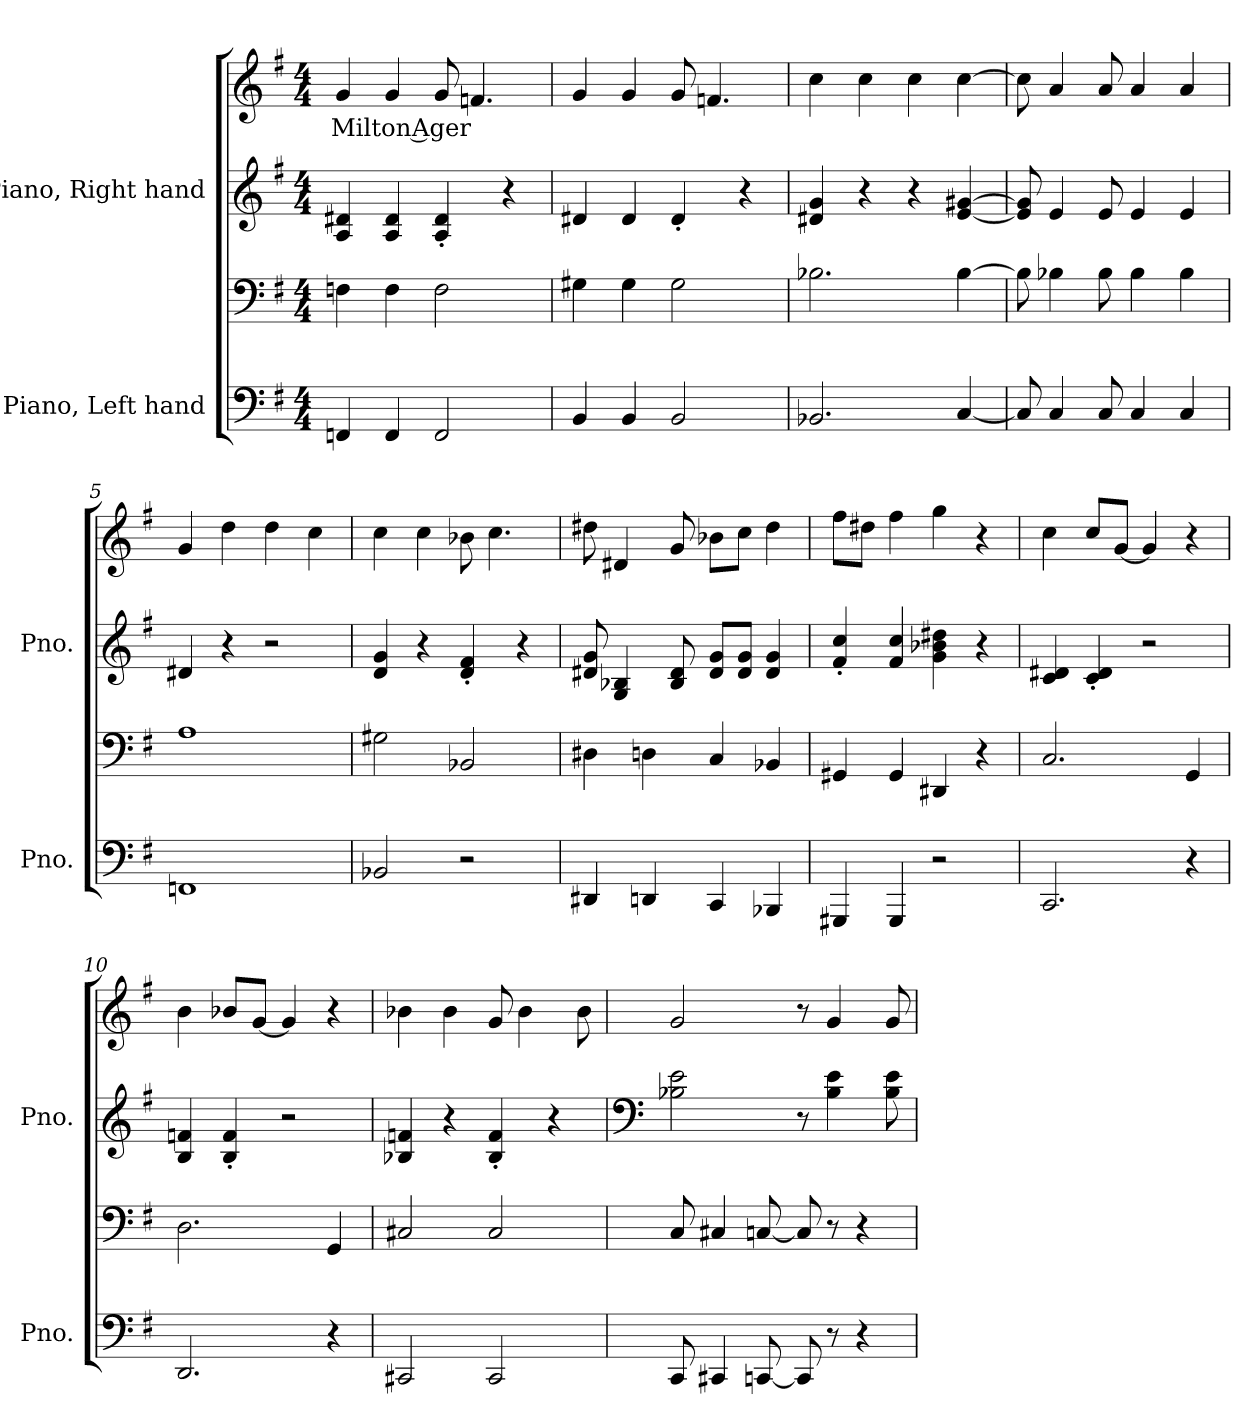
**kern	**kern	**kern	**kern	**text
*part2	*part2	*part1	*part1	*part1
*staff4	*staff3	*staff2	*staff1	*staff1
*I"Piano, Left hand	*	*I"Piano, Right hand	*	*
*I'Pno.	*	*I'Pno.	*	*
*clefF4	*clefF4	*clefG2	*clefG2	*
*k[f#]	*k[f#]	*k[f#]	*k[f#]	*
*M4/4	*M4/4	*M4/4	*M4/4	*
*MM120	*MM120	*MM120	*MM120	*
=1	=1	=1	=1	=1
!	!	!	!	!LO:LY:b
4FFn/	4Fn\	4A/ 4d#X/	4g/	Milton Ager
4FF/	4F\	4A/ 4d#/	4g/	.
2FF/	2F\	4A/' 4d#/'	8g/	.
.	.	.	4.fn/	.
.	.	4r	.	.
=2	=2	=2	=2	=2
4BB/	4G#X\	4d#X/	4g/	.
4BB/	4G#\	4d#/	4g/	.
2BB/	2G#\	4d#'/	8g/	.
.	.	.	4.fn/	.
.	.	4r	.	.
=3	=3	=3	=3	=3
2.BB-X/	2.B-X\	4d#X/ 4g/	4cc\	.
.	.	4r	4cc\	.
.	.	4r	4cc\	.
[4C/	[4B-\	[4e/ [4g#X/	[4cc\	.
=4	=4	=4	=4	=4
8C/]	8B-\]	8e/] 8g#/]	8cc\]	.
4C/	4B-X\	4e/	4a/	.
8C/	8B-\	8e/	8a/	.
4C/	4B-\	4e/	4a/	.
4C/	4B-\	4e/	4a/	.
!!LO:LB:g=z
=5	=5	=5	=5	=5
1FFn	1A	4d#X/	4g/	.
.	.	4r	4dd\	.
.	.	2r	4dd\	.
.	.	.	4cc\	.
=6	=6	=6	=6	=6
2BB-X/	2G#X\	4d/ 4g/	4cc\	.
.	.	4r	4cc\	.
2r	2BB-X/	4d/' 4f#/'	8b-X\	.
.	.	.	4.cc\	.
.	.	4r	.	.
=7	=7	=7	=7	=7
4DD#X/	4D#X\	8d#X/ 8g/	8dd#X\	.
.	.	4G/ 4B-X/	4d#X/	.
4DDn/	4Dn\	.	.	.
.	.	8B-/ 8d#/	8g/	.
4CC/	4C/	8d#/ 8g/L	8b-X\L	.
.	.	8d#/ 8g/J	8cc\J	.
4BBB-X/	4BB-X/	4d#/ 4g/	4dd#\	.
=8	=8	=8	=8	=8
4GGG#X/	4GG#X/	4f#/' 4cc/'	8ff#\L	.
.	.	.	8dd#X\J	.
4GGG#/	4GG#/	4f#/ 4cc/	4ff#\	.
2r	4DD#X/	4g\ 4b-X\ 4dd#X\	4gg\	.
.	4r	4r	4r	.
=9	=9	=9	=9	=9
2.CC/	2.C/	4c/ 4d#X/	4cc\	.
.	.	4c/' 4d#/'	8cc/L	.
.	.	.	[8g/J	.
.	.	2r	4g/]	.
4r	4GG/	.	4r	.
!!LO:LB:g=z
=10	=10	=10	=10	=10
2.DD/	2.D\	4B/ 4fn/	4b\	.
.	.	4B/' 4f/'	8b-X/L	.
.	.	.	[8g/J	.
.	.	2r	4g/]	.
4r	4GG/	.	4r	.
=11	=11	=11	=11	=11
2CC#X/	2C#X/	4B-X/ 4fn/	4b-X\	.
.	.	4r	4b-\	.
2CC#/	2C#/	4B-/' 4f/'	8g/	.
.	.	.	4b-\	.
.	.	4r	.	.
.	.	.	8b-\	.
=12	=12	=12	=12	=12
*	*	*clefF4	*	*
8CC/	8C/	2B-X\ 2e\	2g/	.
4CC#X/	4C#X/	.	.	.
[8CCn/	[8Cn/	.	.	.
8CC/]	8C/]	8r	8r	.
8r	8r	4B-\ 4e\	4g/	.
4r	4r	.	.	.
.	.	8B-\ 8e\	8g/	.
=	=	=	=	=
*-	*-	*-	*-	*-
